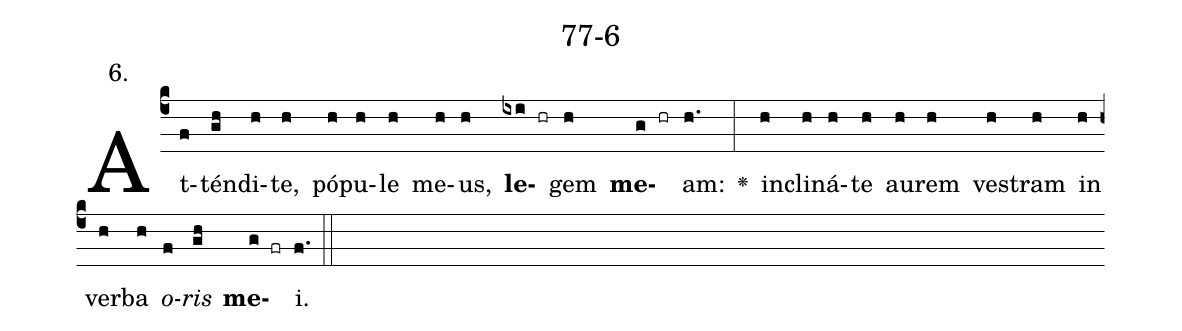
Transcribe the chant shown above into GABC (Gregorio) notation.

name: 77-6;
annotation: 6.;
%%
(c4)At(f)tén(gh)di(h)te,(h) pó(h)pu(h)le(h) me(h)us,(h) <b>le</b>(ixi hr)gem(h) <b>me</b>(g hr)am:(h.) <v>\greheightstar</v>(:) in(h)cli(h)ná(h)te(h) au(h)rem(h) ves(h)tram(h) in(h) ver(h)ba(h) <i>o</i>(f)<i>ris</i>(gh) <b>me</b>(g fr)i.(f.) (::)


%E(h) u(h) o(f) u(gh) a(g) e.(f.) (::)
